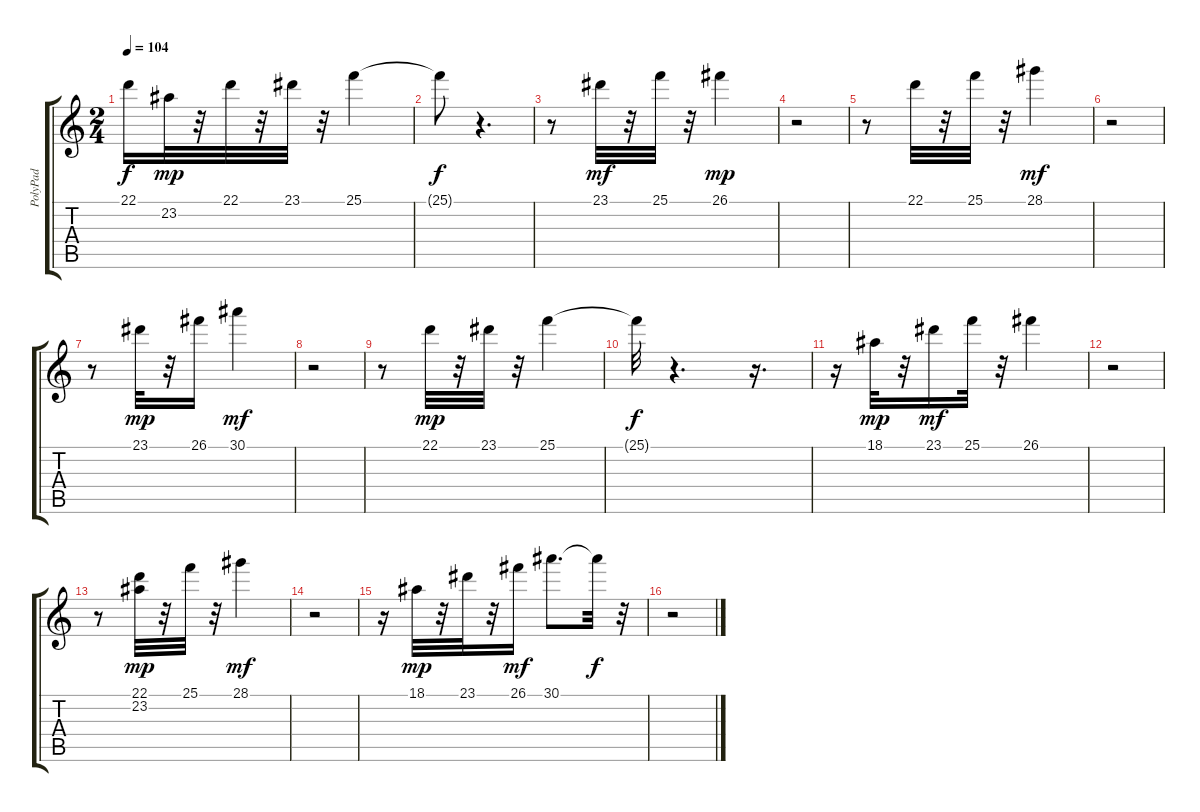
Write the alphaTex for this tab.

\track ("PolyPad " "PolyPad ") {instrument pad3polysynth}
\staff {score tabs}
\tuning (E4 B3 G3 D3 A2 E2) {hide}
\ts (2 4)
\tempo 104
\clef g2
\ks c
22.1{t}.16{dy f} 23.2.32{dy mp} r.32 22.1.32 r.32 23.1.32 r.32 25.1.4 |
25.1{t}.8{dy f} r.4{d} |
r.8 23.1.32{dy mf} r.32 25.1.32 r.32 26.1.4{dy mp} |
r.2 |
r.8 22.1.32 r.32 25.1.32 r.32 28.1.4{dy mf} |
r.2 |
r.8 23.1.32{dy mp} r.32 26.1.16 30.1.4{dy mf} |
r.2 |
r.8 22.1.32{dy mp} r.32 23.1.32 r.32 25.1.4 |
25.1{t}.32{dy f} r.4{d} r.16{d} |
r.16 18.1.32{dy mp} r.32 23.1.16{dy mf} 25.1.32 r.32 26.1.4 |
r.2 |
r.8 (22.1 23.2).32{dy mp} r.32 25.1.32 r.32 28.1.4{dy mf} |
r.2 |
r.16 18.1.32{dy mp} r.32 23.1.32 r.32 26.1.16{dy mf} 30.1.8{d} 30.1{t}.32{dy f} r.32 |
r.2
